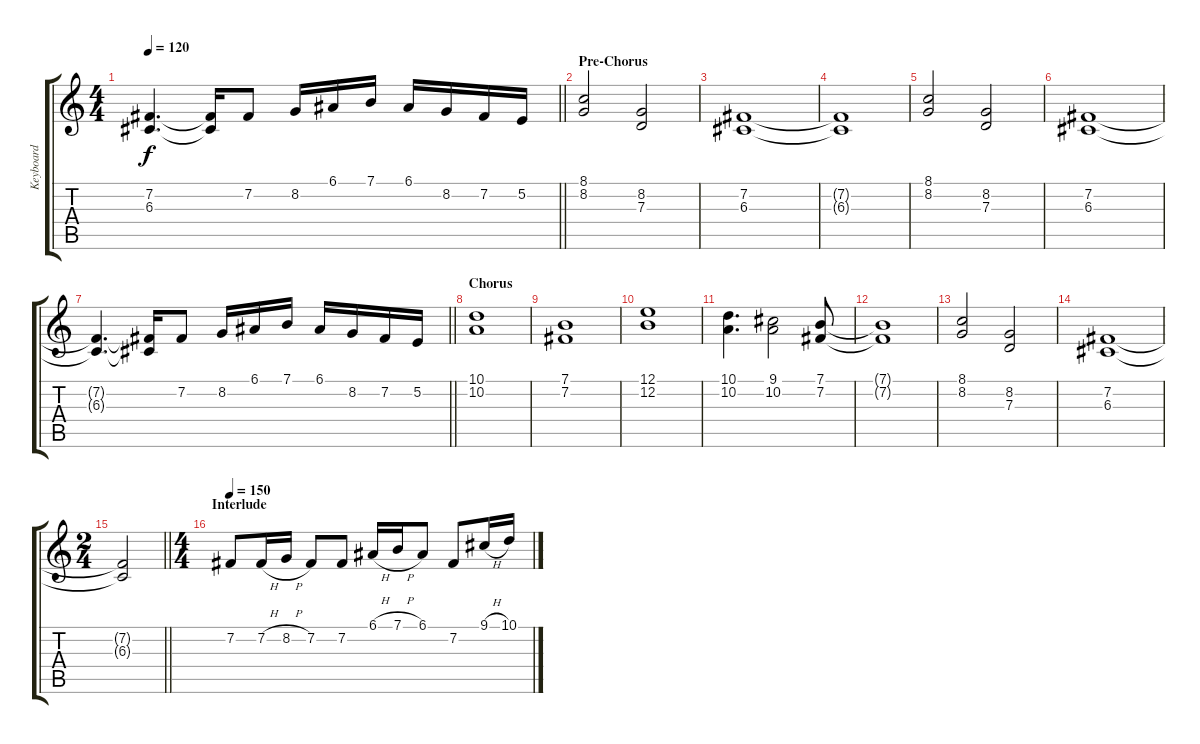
\track ("Keyboard" "Keyboard") {instrument synthstrings1}
\staff {score tabs}
\tuning (E4 B3 G3 D3 A2 E2) {hide}
\ts (4 4)
\tempo 120
\clef g2
\barLineRight lightlight
\ks c
(7.2{t} 6.3{t}).4{d dy f} (7.2{t} 6.3{t}).16 7.2.8 8.2.16 6.1.16 7.1.16 6.1.16 8.2.16 7.2.16 5.2.16 |
\section ("" "Pre-Chorus")
(8.1 8.2).2 (8.2 7.3).2 |
(7.2 6.3).1 |
(7.2{t} 6.3{t}).1 |
(8.1 8.2).2 (8.2 7.3).2 |
(7.2 6.3).1 |
\barLineRight lightlight
(7.2{t} 6.3{t}).4{d} (7.2{t} 6.3{t}).16 7.2.8 8.2.16 6.1.16 7.1.16 6.1.16 8.2.16 7.2.16 5.2.16 |
\section ("" "Chorus")
(10.1 10.2).1 |
(7.1 7.2).1 |
(12.1 12.2).1 |
(10.1 10.2).4{d} (9.1 10.2).2 (7.1 7.2).8 |
(7.1{t} 7.2{t}).1 |
(8.1 8.2).2 (8.2 7.3).2 |
(7.2 6.3).1{volume 0} |
\ts (2 4)
\barLineRight lightlight
(7.2{t} 6.3{t}).2 |
\ts (4 4)
\section ("" "Interlude")
\tempo 150
7.2.8{volume 16} 7.2{h}.16 8.2{h}.16 7.2.8 7.2.8 6.1{h}.16 7.1{h}.16 6.1.8 7.2.8 9.1{h}.16 10.1{h}.16
